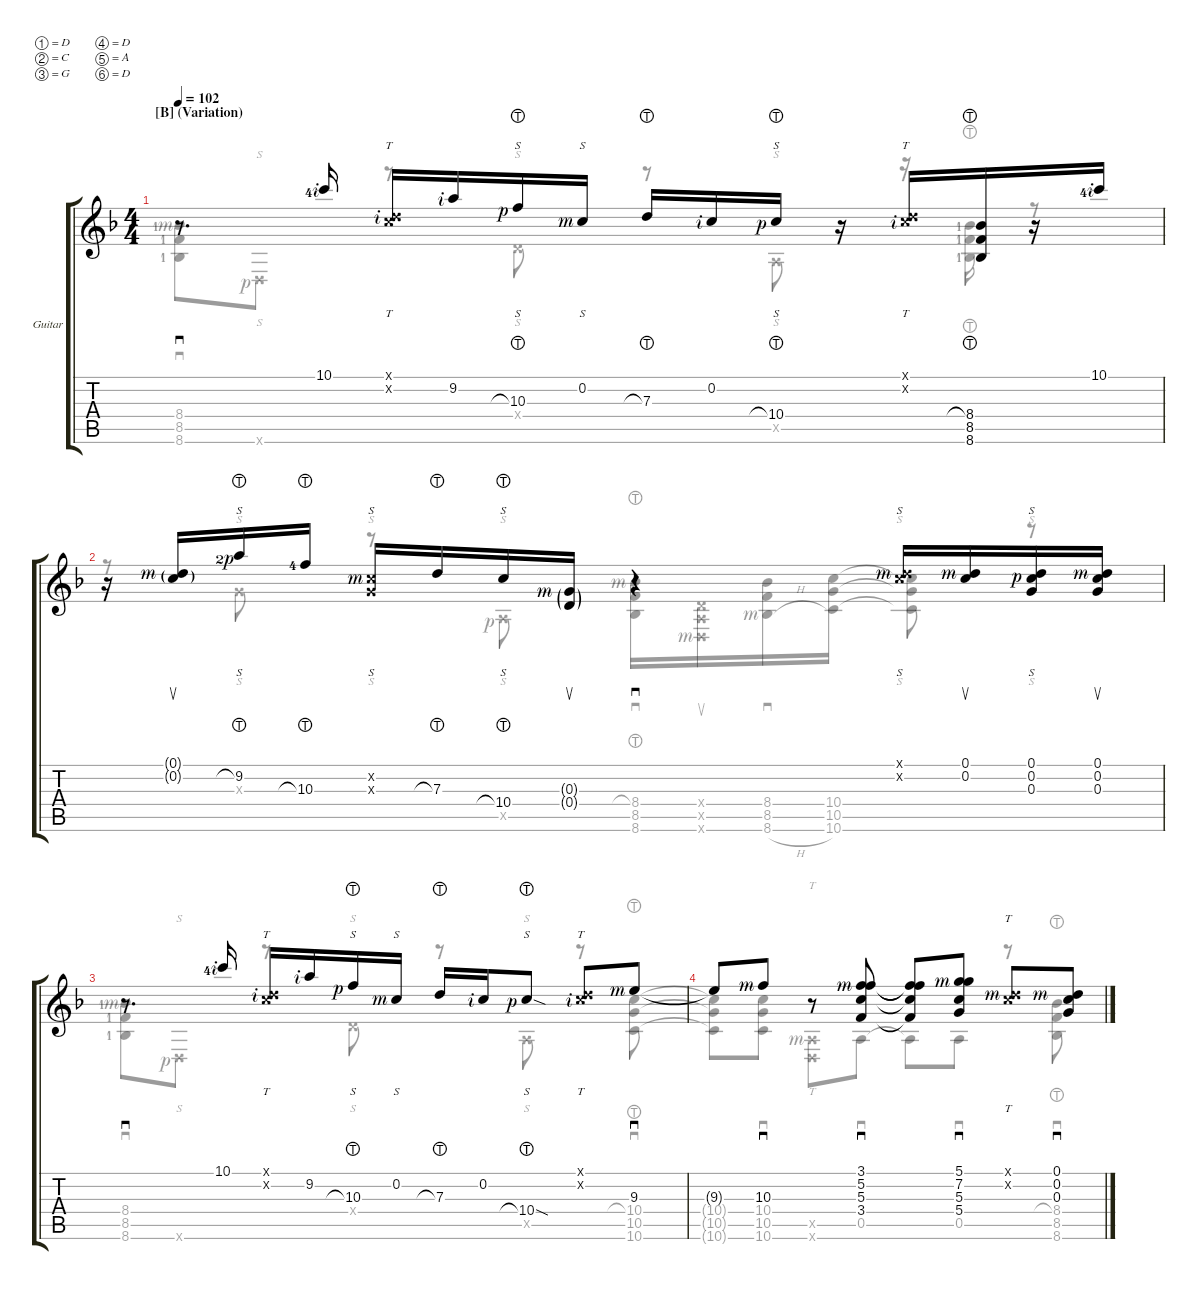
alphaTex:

\defaultSystemsLayout 4
\hideDynamics
\bracketExtendMode groupsimilarinstruments
\firstSystemTrackNameMode fullname
\otherSystemsTrackNameMode fullname
\firstSystemTrackNameOrientation horizontal
\otherSystemsTrackNameOrientation horizontal
\track ("Guitar" "Gtr.") {instrument acousticguitarsteel}
\staff {score tabs}
\tuning (D4 C4 G3 D3 A2 D2)
\voice
\ts (4 4)
\section ("B" "(Variation)")
\tempo 102
\clef g2
\ks dminor
r.8{d sd dy mf} 10.1{lf 5 rf 2}.16 (0.1{x rf 2} 0.2{x}).16{tt} 9.2{rf 2}.16 10.3{lht rf 1}.16{s} 0.2{rf 3}.16{s} 7.3{lht}.16 0.2{rf 2}.16 10.4{lht rf 1}.16{s} r.16 (0.1{x} 0.2{x rf 2}).16{tt} (8.6 8.5 8.4{lht}).16 r.16 10.1{lf 5 rf 2}.16 |
r.16 (0.1{g rf 3} 0.2{g}).16{su} 9.2{lht lf 3 rf 1}.16{s} 10.3{lht lf 5}.16 (0.2{x rf 3} 0.3{x}).16{s} 7.3{lht}.16 10.4{lht}.16{s} (0.4{g} 0.3{g rf 3}).16{su} r.4{sd} (0.1{x rf 3} 0.2{x}).16{s} (0.2 0.1{rf 3}).16{su} (0.2 0.1{rf 1} 0.3).16{s} (0.3 0.2 0.1{rf 3}).16{su} |
r.8{d sd} 10.1{lf 5 rf 2}.16 (0.1{x rf 2} 0.2{x}).16{tt} 9.2{rf 2}.16 10.3{lht rf 1}.16{s} 0.2{rf 3}.16{s} 7.3{lht}.16 0.2{rf 2}.16 10.4{sod lht rf 1}.8{s} (0.1{x} 0.2{x rf 2}).8{tt} 9.3{rf 3}.8{sd} |
9.3{t}.8 10.3{rf 3}.8{sd} r.8 (3.4 5.3 5.2 3.1{rf 3}).8{sd} (3.4{t} 5.3{t} 5.2{t} 3.1{t}).8 (5.1{rf 3} 7.2 5.3 5.4).8{sd} (0.2{x} 0.1{x rf 3}).8{tt} (0.1{rf 3} 0.2 0.3).8{sd}
\voice
\clef g2
\ottava regular
\simile none
\ks dminor
(8.6{lf 2} 8.5{lf 2} 8.4{lf 2 rf 3}).8{sd dy mf} 0.6{x rf 1}.8{s} r.8 0.4{x}.8{s} r.8 0.5{x}.8{s} r.16 (8.6{lf 2} 8.5{lf 2} 8.4{lht lf 2}).16 r.8 |
r.8 0.3{x}.8{s} r.8{s} 0.5{x rf 1}.8{s} (8.4{lht rf 3} 8.5 8.6).16{sd} (0.6{x rf 3} 0.5{x} 0.4{x}).16{su} (8.6{h rf 3} 8.5 8.4).16{sd} (10.4 10.5 10.6).16 (10.4{t} 10.5{t} 10.6{t}).8{s} r.8{s} |
(8.6{lf 2} 8.5{lf 2} 8.4{lf 2 rf 3}).8{sd} 0.6{x rf 1}.8{s} r.8 0.4{x}.8{s} r.8 0.5{x}.8{s} r.8 (10.5 10.6 10.4{lht}).8{sd} |
(10.5{t} 10.6{t} 10.4{t}).8 (10.6 10.5 10.4).8{sd} (0.6{x} 0.5{x rf 3}).8{tt} 0.5.8{sd} 0.5{t}.8 0.5.8{sd} r.8 (8.4{lht} 8.5 8.6).8{sd}
